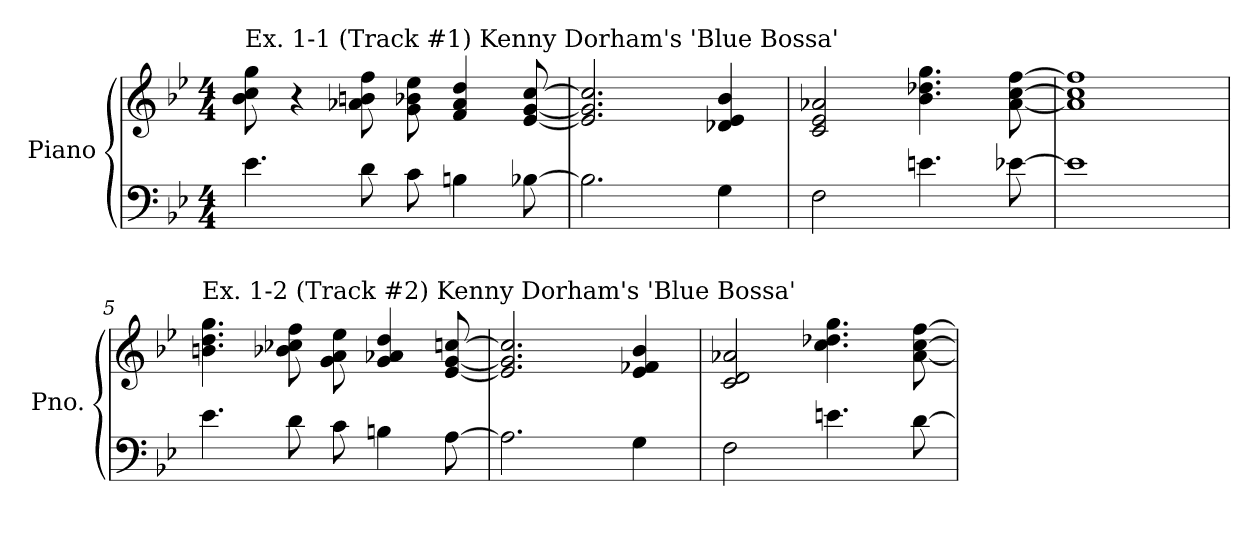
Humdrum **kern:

**kern	**kern
*part1	*part1
*staff2	*staff1
*I"Piano	*
*I'Pno.	*
*clefF4	*clefG2
*k[b-e-]	*k[b-e-]
*M4/4	*M4/4
=1	=1
!	!LO:TX:a:t=Ex. 1-1 (Track #1) Kenny Dorham's 'Blue Bossa'
4.e-\	8b-\ 8cc\ 8gg\
.	4r
8d\	8a-X\ 8bn\ 8ff\
8c\	8g\ 8b-X\ 8ee-\
4Bn\	4f/ 4a-/ 4dd/
[8B-X\	[8e-/ [8g/ [8cc/
=2	=2
2.B-\]	2.e-/] 2.g/] 2.cc/]
4G\	4d-X/ 4e-/ 4b-/
=3	=3
2F\	2c/ 2e-/ 2a-X/
4.en\	4.b-\ 4.dd-X\ 4.gg\
[8e-X\	[8a-\ [8cc\ [8ff\
=4	=4
1e-]	1a-] 1cc] 1ff]
!!LO:LB:g=z
=5	=5
!	!LO:TX:a:t=Ex. 1-2 (Track #2) Kenny Dorham's 'Blue Bossa'
4.e-\	4.bn\ 4.dd\ 4.gg\
8d\	8b-X\ 8cc-X\ 8ff\
8c\	8g\ 8a\ 8ee-\
4Bn\	4g/ 4a-X/ 4dd/
[8A\	[8e-/ [8g/ [8ccn/
=6	=6
2.A\]	2.e-/] 2.g/] 2.cc/]
4G\	4e-/ 4f-X/ 4b-/
=7	=7
2F\	2c/ 2d/ 2a-X/
4.en\	4.cc\ 4.dd-X\ 4.gg\
[8d\	[8a-\ [8cc\ [8ff\
=	=
*-	*-
